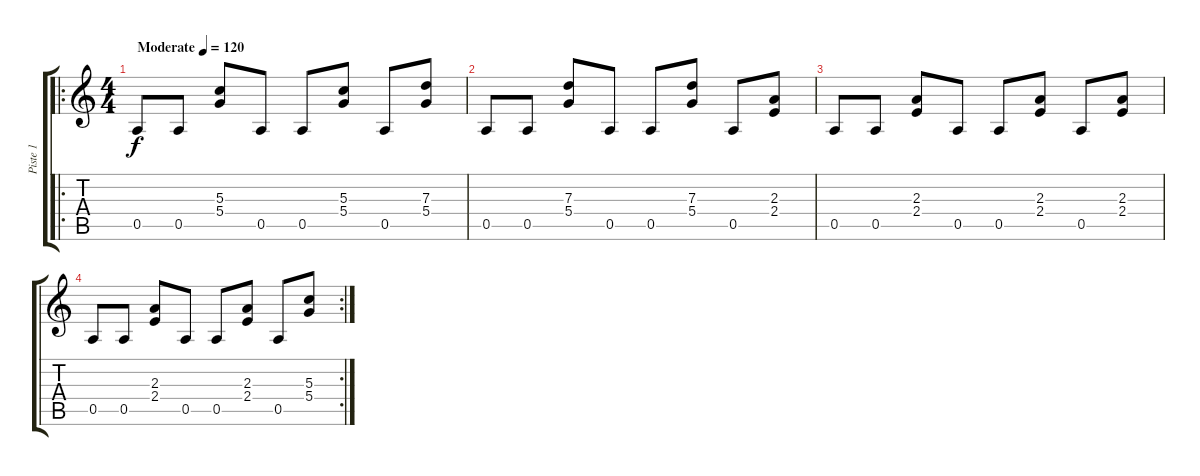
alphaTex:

\track ("Piste 1" "Piste 1") {instrument acousticguitarsteel}
\staff {score tabs}
\tuning (E4 B3 G3 D3 A2 E2) {hide}
\ro
\ts (4 4)
\tempo (120 "Moderate")
\clef g2
\ks c
0.5.8{dy f instrument acousticguitarsteel} 0.5.8 (5.3 5.4).8 0.5.8 0.5.8 (5.3 5.4).8 0.5.8 (7.3 5.4).8 |
0.5.8 0.5.8 (7.3 5.4).8 0.5.8 0.5.8 (7.3 5.4).8 0.5.8 (2.3 2.4).8 |
0.5.8 0.5.8 (2.3 2.4).8 0.5.8 0.5.8 (2.3 2.4).8 0.5.8 (2.3 2.4).8 |
\rc 2
0.5.8 0.5.8 (2.3 2.4).8 0.5.8 0.5.8 (2.3 2.4).8 0.5.8 (5.3 5.4).8
